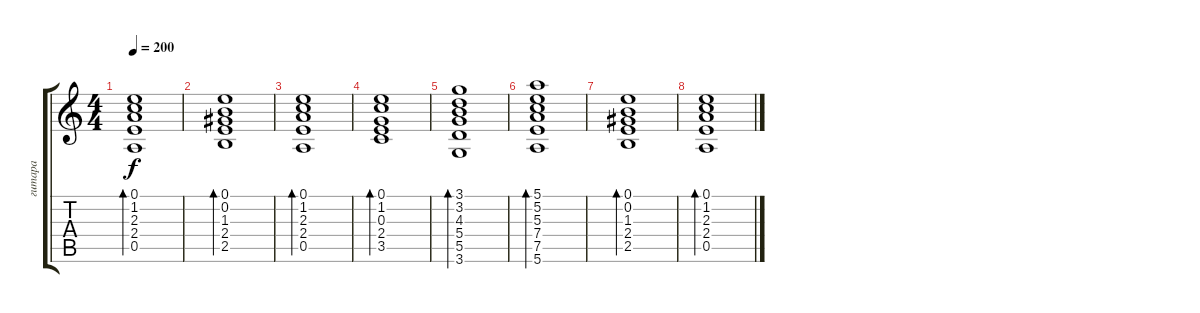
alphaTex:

\track ("гитара" "гитара") {instrument distortionguitar}
\staff {score tabs}
\tuning (E4 B3 G3 D3 A2 E2) {hide}
\ts (4 4)
\tempo 200
\clef g2
\ks c
(0.1 1.2 2.3 2.4 0.5).1{bd 480 dy f volume 10 instrument harpsichord} |
(0.1 0.2 1.3 2.4 2.5).1{bd 480} |
(0.1 1.2 2.3 2.4 0.5).1{bd 480} |
(0.1 1.2 0.3 2.4 3.5).1{bd 480} |
(3.1 3.2 4.3 5.4 5.5 3.6).1{bd 480} |
(5.1 5.2 5.3 7.4 7.5 5.6).1{bd 480} |
(0.1 0.2 1.3 2.4 2.5).1{bd 480} |
(0.1 1.2 2.3 2.4 0.5).1{bd 480}
